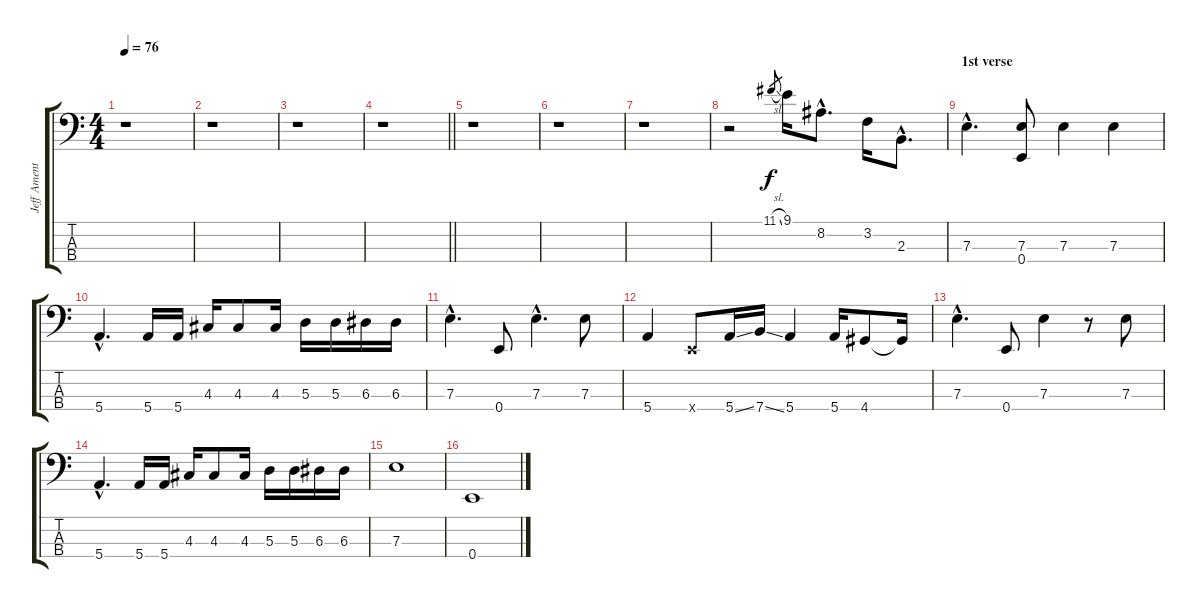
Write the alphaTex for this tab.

\track ("Jeff Ament (Bass)" "Jeff Ament") {instrument fretlessbass}
\staff {score tabs}
\tuning (G2 D2 A1 E1) {hide}
\ts (4 4)
\tempo 76
\clef f4
\ks c
r.1{dy f instrument fretlessbass} |
r.1 |
r.1 |
\barLineRight lightlight
r.1 |
r.1 |
r.1 |
r.1 |
r.2 11.1{sl}.8{gr} 9.1.16 8.2{hac}.8{d} 3.2.16 2.3{hac}.8{d} |
\section ("" "1st verse")
7.3{hac}.4{d} (7.3 0.4).8 7.3.4 7.3.4 |
5.4{hac}.4{d} 5.4.16 5.4.16 4.3.16 4.3.8 4.3.16 5.3.16 5.3.16 6.3.16 6.3.16 |
7.3{hac}.4{d} 0.4.8 7.3{hac}.4{d} 7.3.8 |
5.4.4 0.4{x}.8 5.4{ss}.16 7.4{ss}.16 5.4.4 5.4.16 4.4.8 4.4{t}.16 |
7.3{hac}.4{d} 0.4.8 7.3.4 r.8 7.3.8 |
5.4{hac}.4{d} 5.4.16 5.4.16 4.3.16 4.3.8 4.3.16 5.3.16 5.3.16 6.3.16 6.3.16 |
7.3.1 |
0.4.1
